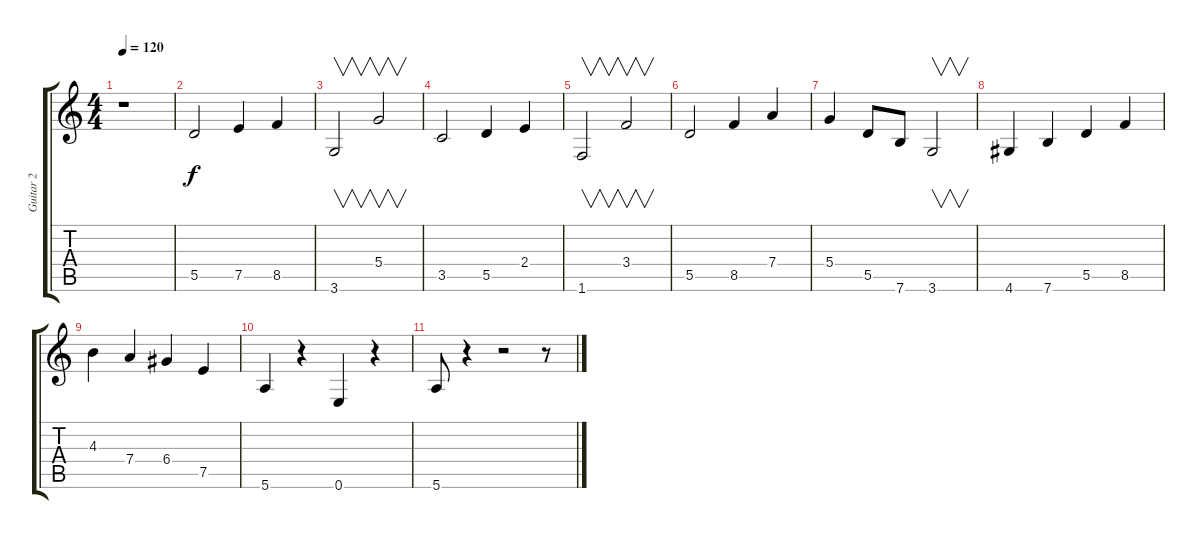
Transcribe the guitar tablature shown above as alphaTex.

\track ("Guitar 2" "Guitar 2") {instrument distortionguitar}
\staff {score tabs}
\tuning (E4 B3 G3 D3 A2 E2) {hide}
\ts (4 4)
\tempo 120
\clef g2
\ks c
r.1{dy f} |
5.5.2 7.5.4 8.5.4 |
3.6.2{v} 5.4.2{v} |
3.5.2 5.5.4 2.4.4 |
1.6.2{v} 3.4.2{v} |
5.5.2 8.5.4 7.4.4 |
5.4.4 5.5.8 7.6.8 3.6.2{v} |
4.6.4 7.6.4 5.5.4 8.5.4 |
4.3.4 7.4.4 6.4.4 7.5.4 |
5.6.4 r.4 0.6.4 r.4 |
5.6.8 r.4 r.2 r.8
